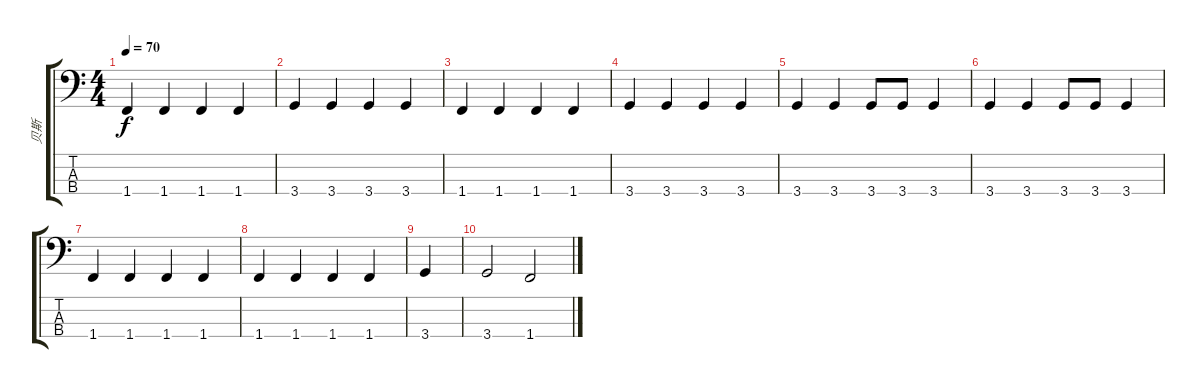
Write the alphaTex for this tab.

\track ("贝斯" "贝斯") {instrument fretlessbass}
\staff {score tabs}
\tuning (G2 D2 A1 E1) {hide}
\ts (4 4)
\tempo 70
\clef f4
\ks c
1.4.4{dy f} 1.4.4 1.4.4 1.4.4 |
3.4.4 3.4.4 3.4.4 3.4.4 |
1.4.4 1.4.4 1.4.4 1.4.4 |
3.4.4 3.4.4 3.4.4 3.4.4 |
3.4.4 3.4.4 3.4.8 3.4.8 3.4.4 |
3.4.4 3.4.4 3.4.8 3.4.8 3.4.4 |
1.4.4 1.4.4 1.4.4 1.4.4 |
1.4.4 1.4.4 1.4.4 1.4.4 |
3.4.4 |
3.4.2 1.4.2
